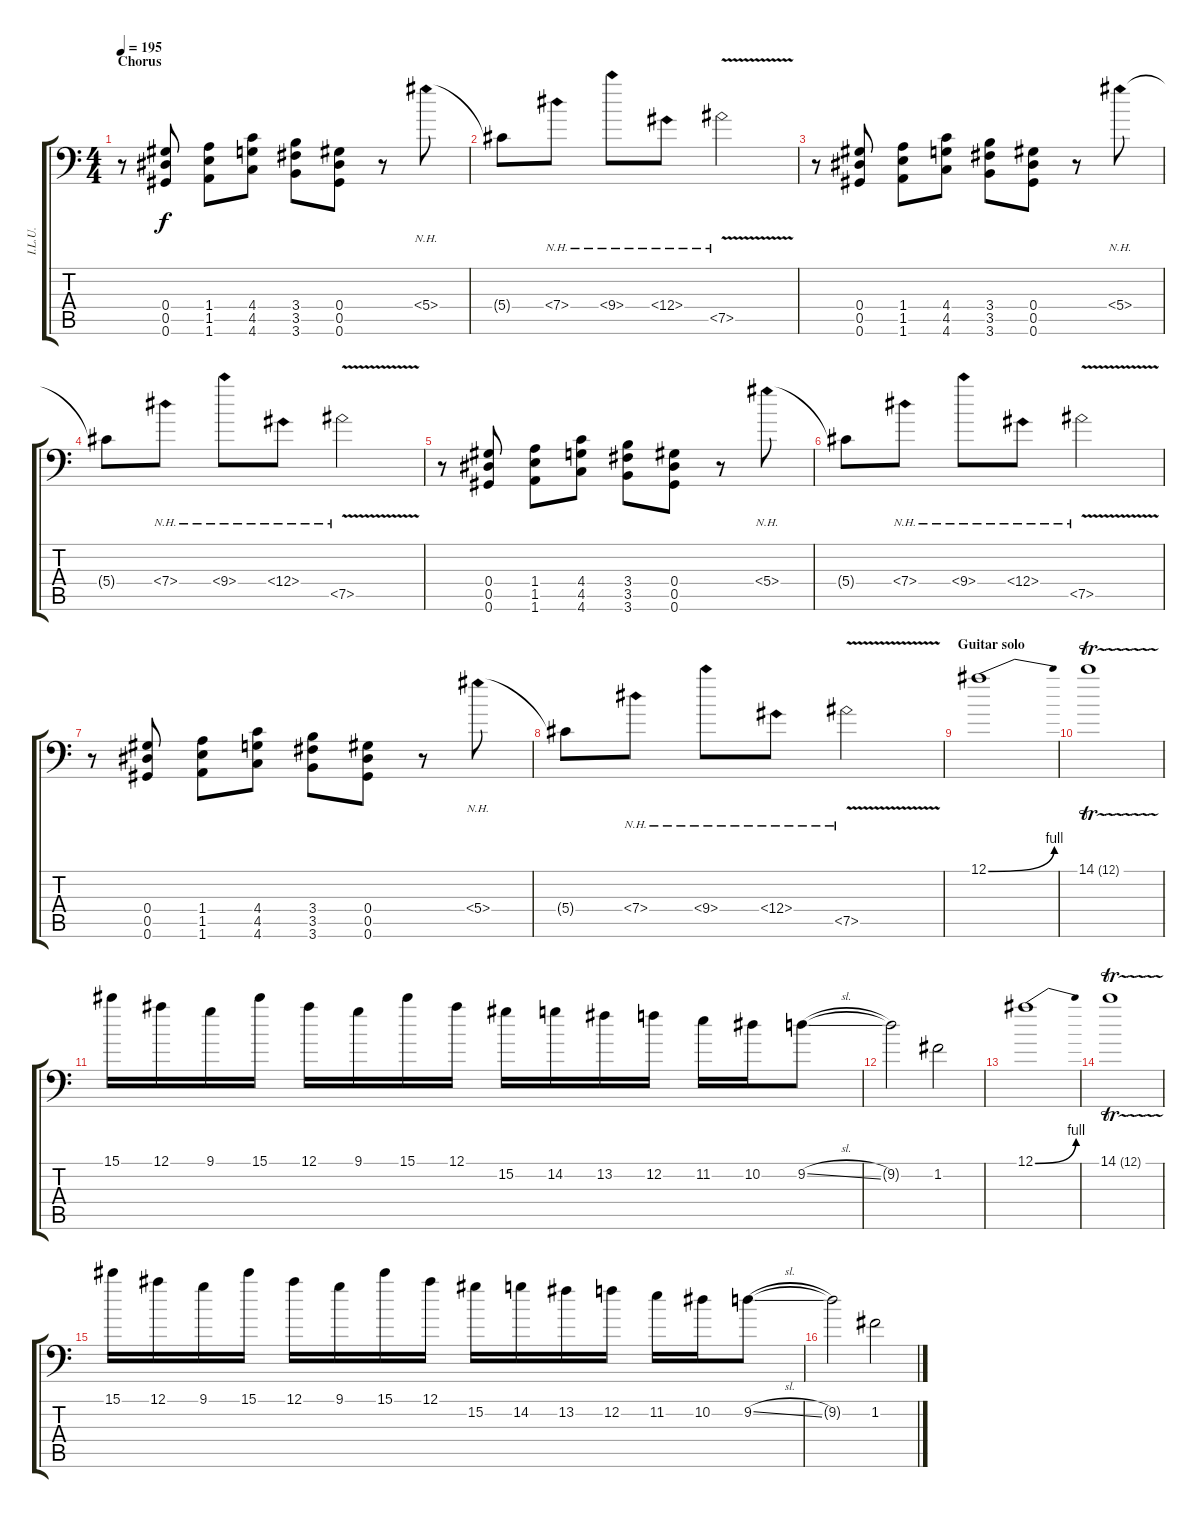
\track ("I.L.U." "I.L.U.") {instrument distortionguitar}
\staff {score tabs}
\tuning (Bb3 F3 Db3 Ab2 Eb2 Ab1) {hide}
\ts (4 4)
\section ("" "Chorus")
\tempo 195
\clef f4
\ks c
r.8{dy f} (0.4 0.5 0.6).8 (1.4 1.5 1.6).8 (4.4 4.5 4.6).8 (3.4 3.5 3.6).8 (0.4 0.5 0.6).8 r.8 5.4{nh}.8 |
5.4{t}.8 7.4{nh}.8 9.4{nh}.8 12.4{nh}.8 7.5{nh v}.2 |
r.8 (0.4 0.5 0.6).8 (1.4 1.5 1.6).8 (4.4 4.5 4.6).8 (3.4 3.5 3.6).8 (0.4 0.5 0.6).8 r.8 5.4{nh}.8 |
5.4{t}.8 7.4{nh}.8 9.4{nh}.8 12.4{nh}.8 7.5{nh v}.2 |
r.8 (0.4 0.5 0.6).8 (1.4 1.5 1.6).8 (4.4 4.5 4.6).8 (3.4 3.5 3.6).8 (0.4 0.5 0.6).8 r.8 5.4{nh}.8 |
5.4{t}.8 7.4{nh}.8 9.4{nh}.8 12.4{nh}.8 7.5{nh v}.2 |
r.8 (0.4 0.5 0.6).8 (1.4 1.5 1.6).8 (4.4 4.5 4.6).8 (3.4 3.5 3.6).8 (0.4 0.5 0.6).8 r.8 5.4{nh}.8 |
5.4{t}.8 7.4{nh}.8 9.4{nh}.8 12.4{nh}.8 7.5{nh v}.2 |
\section ("" "Guitar solo")
12.1{be (bend 0 0 60 4)}.1 |
14.1{tr (12 16)}.1 |
15.1.16 12.1.16 9.1.16 15.1.16 12.1.16 9.1.16 15.1.16 12.1.16 15.2.16 14.2.16 13.2.16 12.2.16 11.2.16 10.2.16 9.2{sl}.8 |
9.2{t}.2 1.2.2 |
12.1{be (bend 0 0 60 4)}.1 |
14.1{tr (12 16)}.1 |
15.1.16 12.1.16 9.1.16 15.1.16 12.1.16 9.1.16 15.1.16 12.1.16 15.2.16 14.2.16 13.2.16 12.2.16 11.2.16 10.2.16 9.2{sl}.8 |
9.2{t}.2 1.2.2
